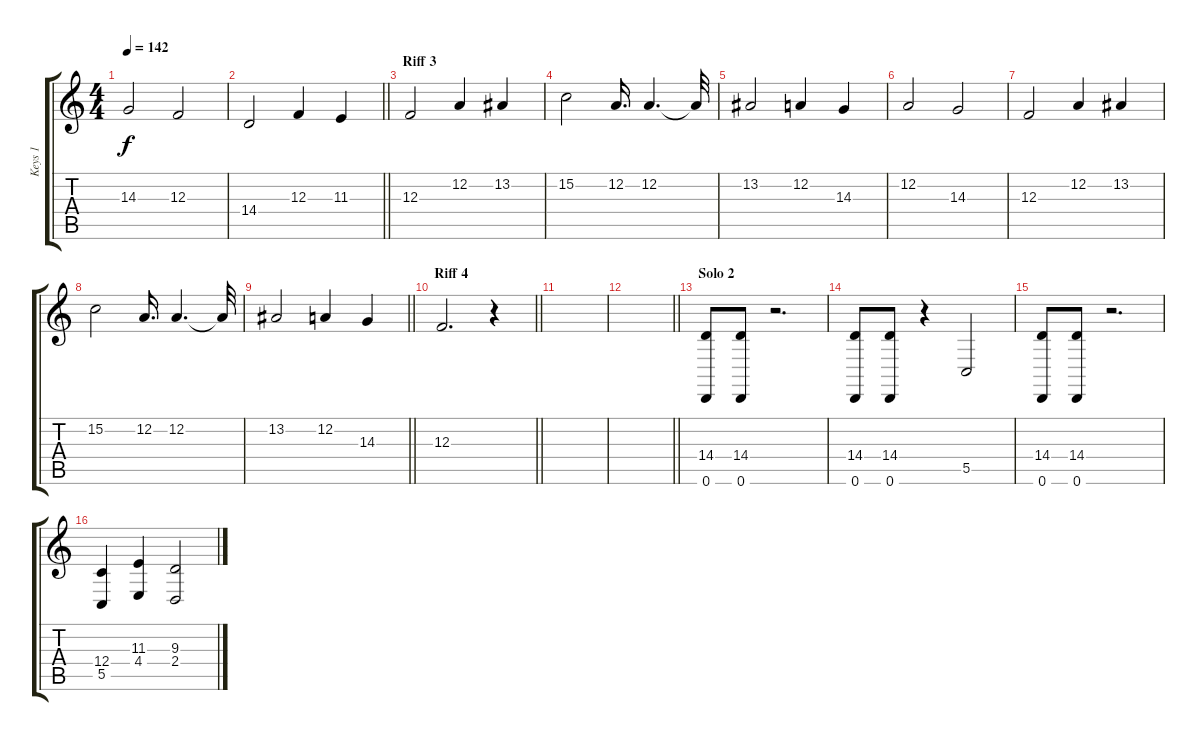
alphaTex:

\track ("Keys 1" "Keys 1") {instrument pad4choir}
\staff {score tabs}
\tuning (D4 A3 F3 C3 G2 D2) {hide}
\ts (4 4)
\tempo 142
\clef g2
\ks c
14.3.2{dy f} 12.3.2 |
\barLineRight lightlight
14.4.2 12.3.4 11.3.4 |
\section ("" "Riff 3")
12.3.2 12.2.4 13.2.4 |
15.2.2 12.2.16{d} 12.2.4{d} 12.2{t}.32 |
13.2.2 12.2.4 14.3.4 |
12.2.2 14.3.2 |
12.3.2 12.2.4 13.2.4 |
15.2.2 12.2.16{d} 12.2.4{d} 12.2{t}.32 |
\barLineRight lightlight
13.2.2 12.2.4 14.3.4 |
\section ("" "Riff 4")
\barLineRight lightlight
12.3.2{d} r.4 |
|
\barLineRight lightlight
|
\section ("" "Solo 2")
(14.4 0.6).8 (14.4 0.6).8 r.2{d} |
(14.4 0.6).8 (14.4 0.6).8 r.4 5.5.2 |
(14.4 0.6).8 (14.4 0.6).8 r.2{d} |
(12.4 5.5).4 (11.3 4.4).4 (9.3 2.4).2
